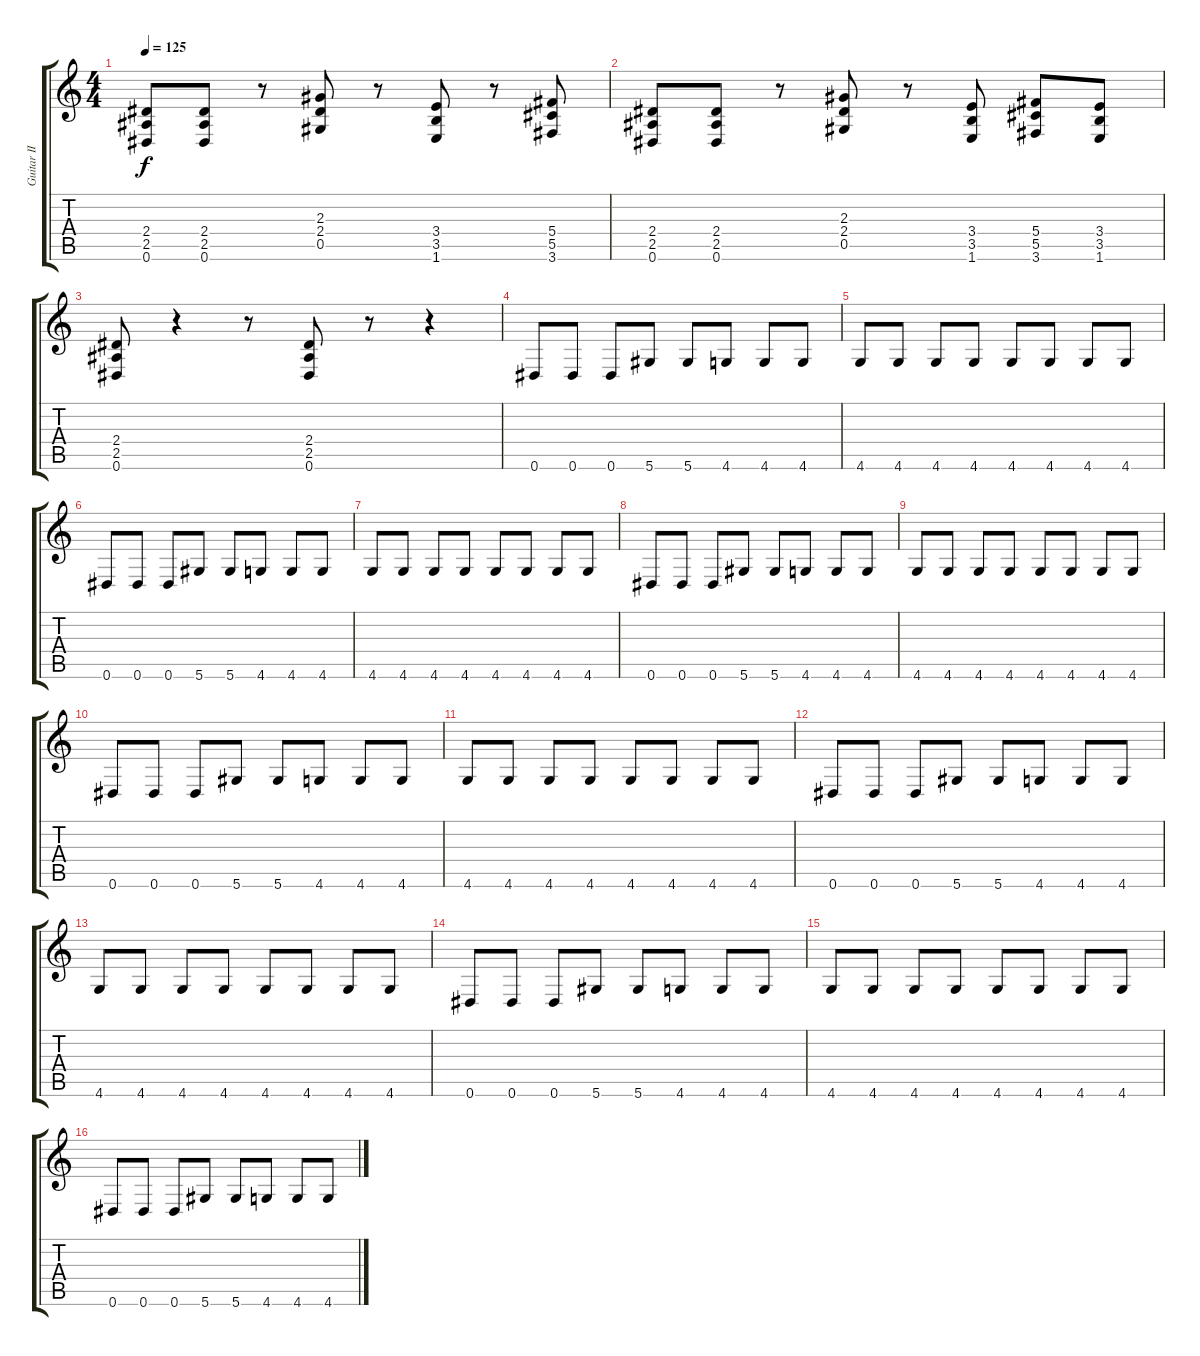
\track ("Guitar II" "Guitar II") {instrument distortionguitar}
\staff {score tabs}
\tuning (Eb4 Bb3 Gb3 Db3 Ab2 Eb2) {hide}
\ts (4 4)
\tempo 125
\clef g2
\ks c
(2.4 2.5 0.6).8{dy f} (2.4 2.5 0.6).8 r.8 (2.3 2.4 0.5).8 r.8 (3.4 3.5 1.6).8 r.8 (5.4 5.5 3.6).8 |
(2.4 2.5 0.6).8 (2.4 2.5 0.6).8 r.8 (2.3 2.4 0.5).8 r.8 (3.4 3.5 1.6).8 (5.4 5.5 3.6).8 (3.4 3.5 1.6).8 |
(2.4 2.5 0.6).8 r.4 r.8 (2.4 2.5 0.6).8 r.8 r.4 |
0.6.8 0.6.8 0.6.8 5.6.8 5.6.8 4.6.8 4.6.8 4.6.8 |
4.6.8 4.6.8 4.6.8 4.6.8 4.6.8 4.6.8 4.6.8 4.6.8 |
0.6.8 0.6.8 0.6.8 5.6.8 5.6.8 4.6.8 4.6.8 4.6.8 |
4.6.8 4.6.8 4.6.8 4.6.8 4.6.8 4.6.8 4.6.8 4.6.8 |
0.6.8 0.6.8 0.6.8 5.6.8 5.6.8 4.6.8 4.6.8 4.6.8 |
4.6.8 4.6.8 4.6.8 4.6.8 4.6.8 4.6.8 4.6.8 4.6.8 |
0.6.8 0.6.8 0.6.8 5.6.8 5.6.8 4.6.8 4.6.8 4.6.8 |
4.6.8 4.6.8 4.6.8 4.6.8 4.6.8 4.6.8 4.6.8 4.6.8 |
0.6.8 0.6.8 0.6.8 5.6.8 5.6.8 4.6.8 4.6.8 4.6.8 |
4.6.8 4.6.8 4.6.8 4.6.8 4.6.8 4.6.8 4.6.8 4.6.8 |
0.6.8 0.6.8 0.6.8 5.6.8 5.6.8 4.6.8 4.6.8 4.6.8 |
4.6.8 4.6.8 4.6.8 4.6.8 4.6.8 4.6.8 4.6.8 4.6.8 |
0.6.8 0.6.8 0.6.8 5.6.8 5.6.8 4.6.8 4.6.8 4.6.8
